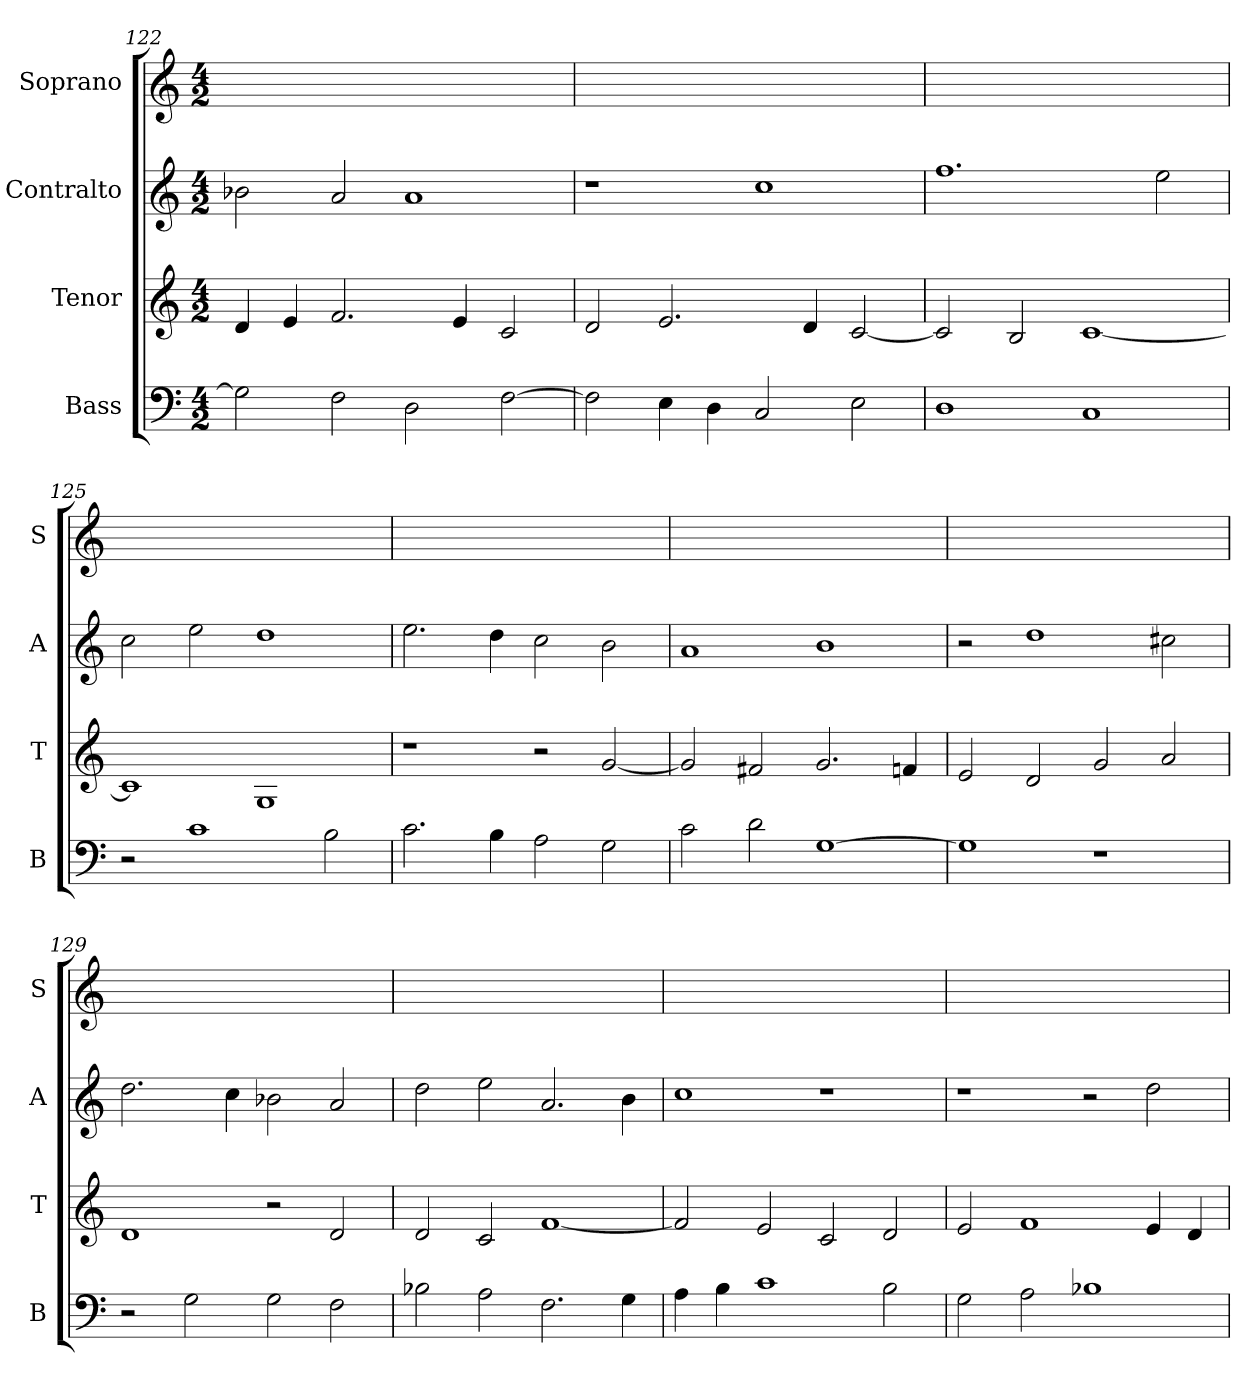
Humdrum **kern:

**kern	**kern	**kern	**kern
*part4	*part3	*part2	*part1
*staff4	*staff3	*staff2	*staff1
*I"Bass	*I"Tenor	*I"Contralto	*I"Soprano
*I'B	*I'T	*I'A	*I'S
*clefF4	*clefG2	*clefG2	*clefG2
*k[]	*k[]	*k[]	*k[]
*G:mix	*G:mix	*G:mix	*G:mix
*M4/2	*M4/2	*M4/2	*M4/2
=122	=122	=122	=122
2G]	4d	2b-X	0ryy
.	4e	.	.
2F	2.f	2a	.
2D	.	1a	.
.	4e	.	.
[2F	2c	.	.
=123	=123	=123	=123
2F]	2d	1r	0ryy
4E	2.e	.	.
4D	.	.	.
2C	.	1cc	.
.	4d	.	.
2E	[2c	.	.
=124	=124	=124	=124
1D	2c]	1.ff	0ryy
.	2B	.	.
1C	[1c	.	.
.	.	2ee	.
=125	=125	=125	=125
2r	1c]	2cc	0ryy
1c	.	2ee	.
.	1G	1dd	.
2B	.	.	.
=126	=126	=126	=126
2.c	1r	2.ee	0ryy
4B	.	4dd	.
2A	2r	2cc	.
2G	[2g	2b	.
=127	=127	=127	=127
2c	2g]	1a	0ryy
2d	2f#X	.	.
[1G	2.g	1b	.
.	4fn	.	.
=128	=128	=128	=128
1G]	2e	2r	0ryy
.	2d	1dd	.
1r	2g	.	.
.	2a	2cc#X	.
=129	=129	=129	=129
2r	1d	2.dd	0ryy
2G	.	.	.
.	.	4cc	.
2G	2r	2b-X	.
2F	2d	2a	.
=130	=130	=130	=130
2B-X	2d	2dd	0ryy
2A	2c	2ee	.
2.F	[1f	2.a	.
4G	.	4b	.
=131	=131	=131	=131
4A	2f]	1cc	0ryy
4B	.	.	.
1c	2e	.	.
.	2c	1r	.
2B	2d	.	.
=132	=132	=132	=132
2G	2e	1r	0ryy
2A	1f	.	.
1B-X	.	2r	.
.	4e	2dd	.
.	4d	.	.
=	=	=	=
*-	*-	*-	*-
